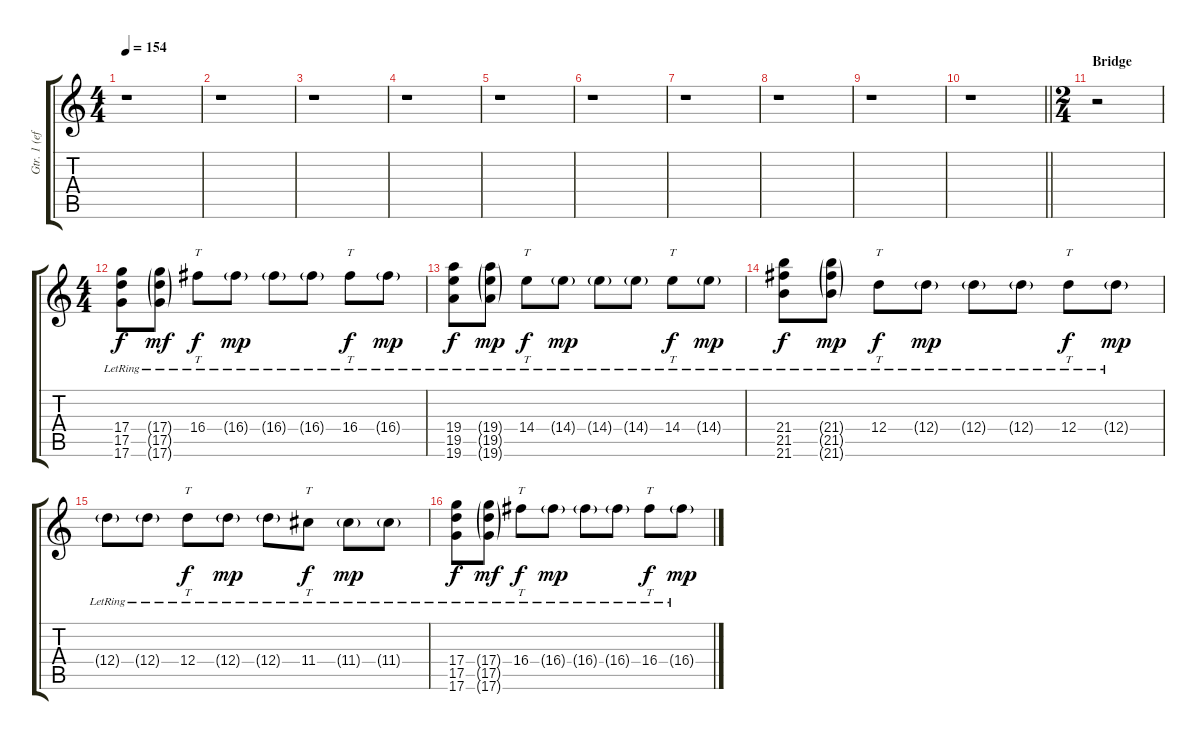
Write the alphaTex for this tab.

\track ("Gtr. 1 (effect)" "Gtr. 1 (ef") {instrument electricguitarjazz}
\staff {score tabs}
\tuning (E4 B3 G3 D3 A2 D2) {hide}
\ts (4 4)
\tempo 154
\clef g2
\ks c
r.1{dy mp} |
r.1 |
r.1 |
r.1 |
r.1 |
r.1 |
r.1 |
r.1 |
r.1 |
\barLineRight lightlight
r.1 |
\ts (2 4)
\section ("" "Bridge")
r.2 |
\ts (4 4)
(17.4{lr} 17.5{lr} 17.6{lr}).8{dy f} (17.4{g lr} 17.5{g lr} 17.6{g lr}).8{dy mf} 16.4{lr}.8{tt dy f} 16.4{g lr}.8{dy mp} 16.4{g lr}.8 16.4{g lr}.8 16.4{lr}.8{tt dy f} 16.4{g lr}.8{dy mp} |
(19.4{lr} 19.5{lr} 19.6{lr}).8{dy f} (19.4{g lr} 19.5{g lr} 19.6{g lr}).8{dy mp} 14.4{lr}.8{tt dy f} 14.4{g lr}.8{dy mp} 14.4{g lr}.8 14.4{g lr}.8 14.4{lr}.8{tt dy f} 14.4{g lr}.8{dy mp} |
(21.4{lr} 21.5{lr} 21.6{lr}).8{dy f} (21.4{g lr} 21.5{g lr} 21.6{g lr}).8{dy mp} 12.4{lr}.8{tt dy f} 12.4{g lr}.8{dy mp} 12.4{g lr}.8 12.4{g lr}.8 12.4{lr}.8{tt dy f} 12.4{g lr}.8{dy mp} |
12.4{g lr}.8 12.4{g lr}.8 12.4{lr}.8{tt dy f} 12.4{g lr}.8{dy mp} 12.4{g lr}.8 11.4{lr}.8{tt dy f} 11.4{g lr}.8{dy mp} 11.4{g lr}.8 |
(17.4{lr} 17.5{lr} 17.6{lr}).8{dy f} (17.4{g lr} 17.5{g lr} 17.6{g lr}).8{dy mf} 16.4{lr}.8{tt dy f} 16.4{g lr}.8{dy mp} 16.4{g lr}.8 16.4{g lr}.8 16.4{lr}.8{tt dy f} 16.4{g lr}.8{dy mp}
